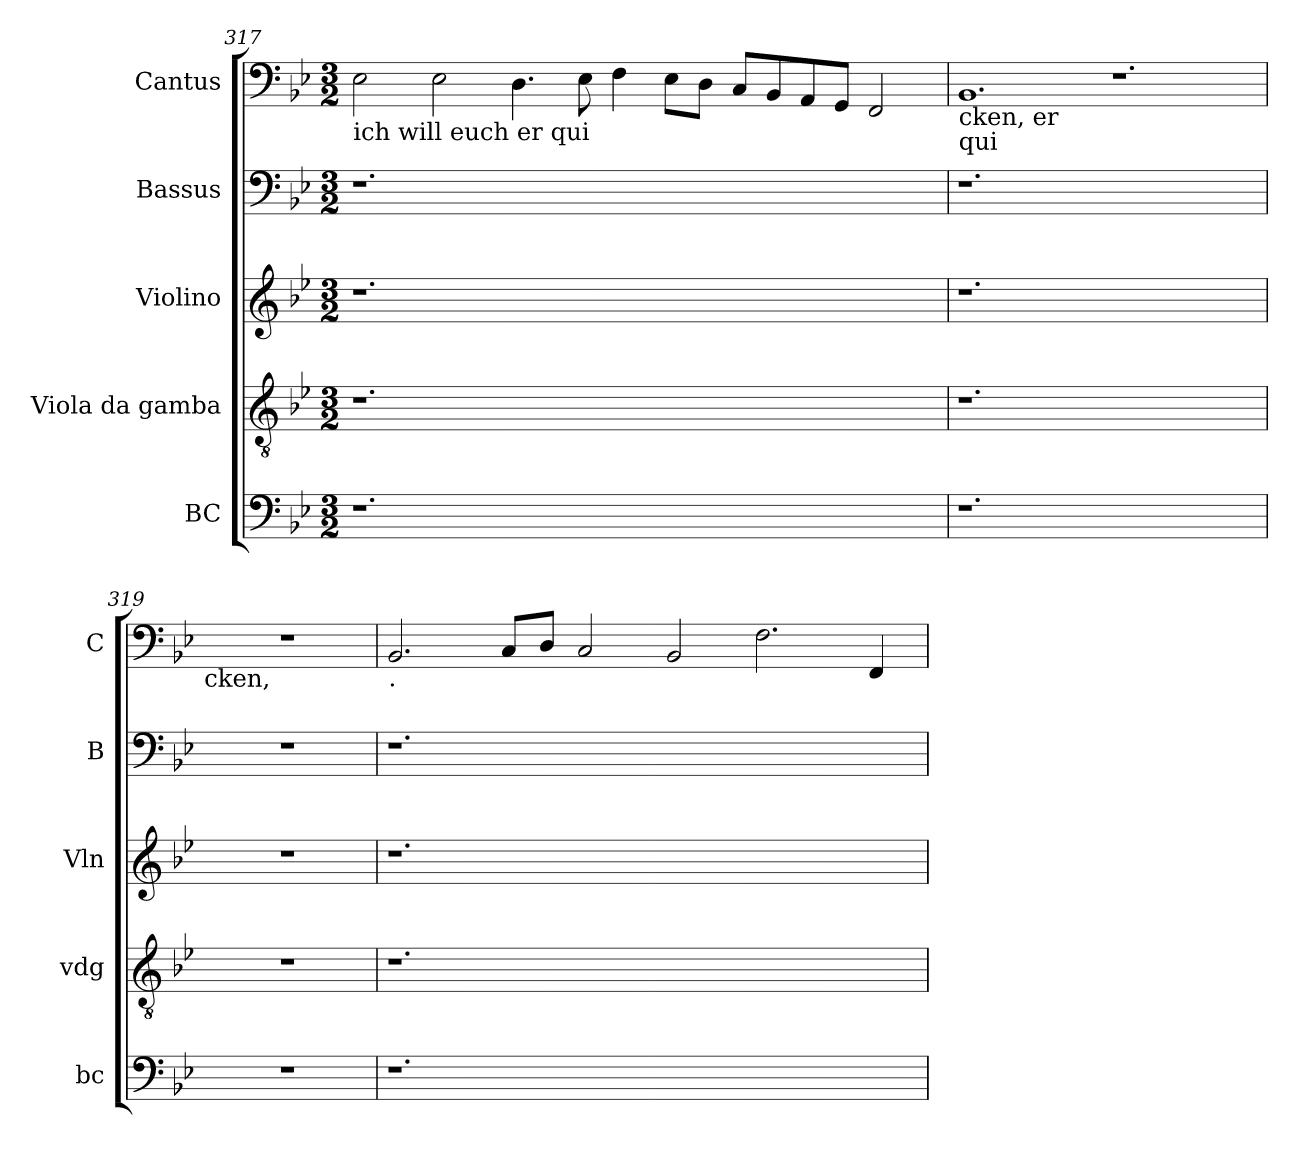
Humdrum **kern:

**kern	**kern	**kern	**kern	**kern
*part5	*part4	*part3	*part2	*part1
*staff5	*staff4	*staff3	*staff2	*staff1
*I"BC	*I"Viola da gamba	*I"Violino	*I"Bassus	*I"Cantus
*I'bc	*I'vdg	*I'Vln	*I'B	*I'C
*clefF4	*clefGv2	*clefG2	*clefF4	*clefF4
*k[b-e-]	*k[b-e-]	*k[b-e-]	*k[b-e-]	*k[b-e-]
*B-:	*B-:	*B-:	*B-:	*B-:
*M3/2	*M3/2	*M3/2	*M3/2	*M3/2
=317	=317	=317	=317	=317
!	!	!	!	!LO:TX:b:t=ich will euch er qui
1.r	1.r	1.r	1.r	2E-\
.	.	.	.	2E-\
.	.	.	.	4.D\
.	.	.	.	8E-\
1.ryy	1.ryy	1.ryy	1.ryy	4F\
.	.	.	.	8E-\L
.	.	.	.	8D\J
.	.	.	.	8C/L
.	.	.	.	8BB-/
.	.	.	.	8AA/
.	.	.	.	8GG/J
.	.	.	.	2FF/
=318	=318	=318	=318	=318
!	!	!	!	!LO:TX:b:t=cken, er
!	!	!	!	!LO:TX:b:t=qui
1.r	1.r	1.r	1.r	1.BB-
1.ryy	1.ryy	1.ryy	1.ryy	1.r
!!LO:LB:g=z
=319	=319	=319	=319	=319
!	!	!	!	!LO:TX:b:t=cken,
1.r	1.r	1.r	1.r	1.r
=320	=320	=320	=320	=320
!	!	!	!	!LO:TX:b:t=.
1.r	1.r	1.r	1.r	2.BB-/
.	.	.	.	8C/L
.	.	.	.	8D/J
.	.	.	.	2C/
1.ryy	1.ryy	1.ryy	1.ryy	2BB-/
.	.	.	.	2.F\
.	.	.	.	4FF/
=	=	=	=	=
*-	*-	*-	*-	*-
